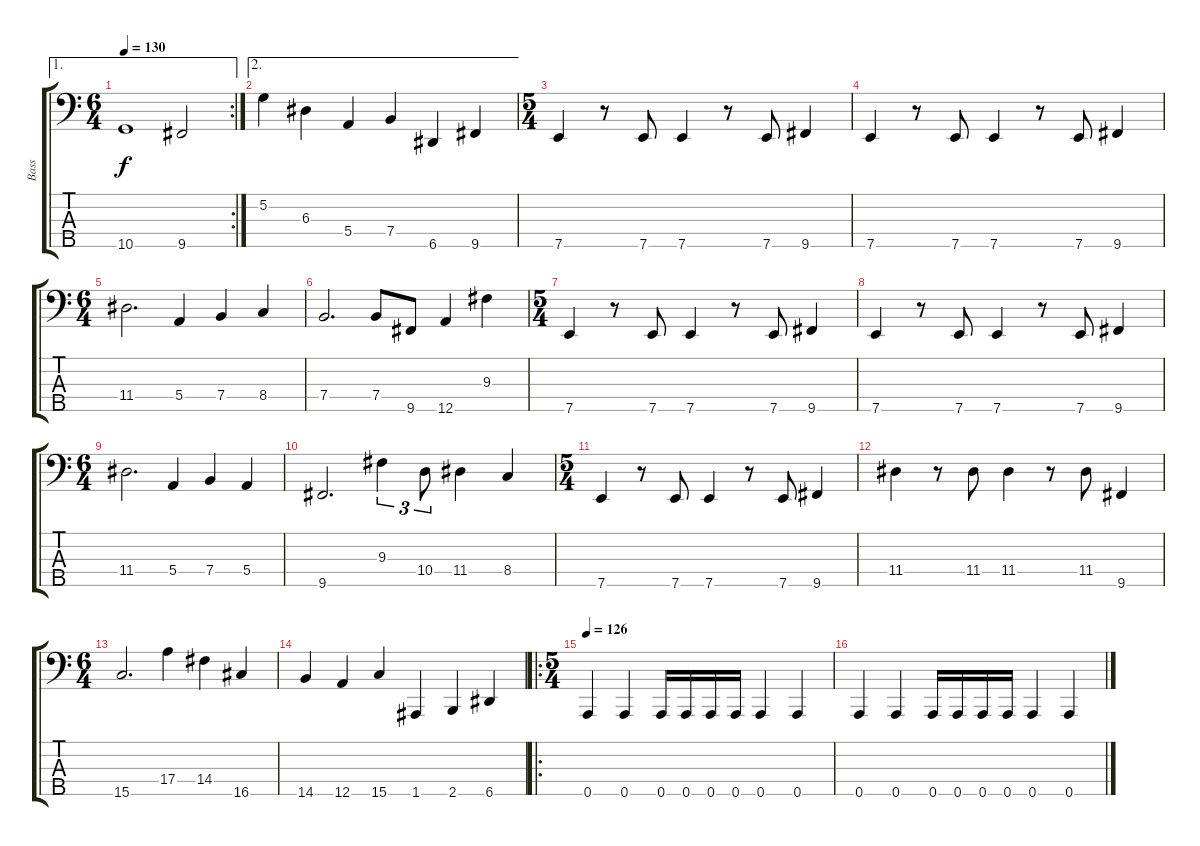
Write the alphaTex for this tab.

\track ("Bass" "Bass") {instrument electricbassfinger}
\staff {score tabs}
\tuning (G2 D2 A1 E1 A0) {hide}
\ae 1
\rc 2
\ts (6 4)
\tempo 130
\clef f4
\ks c
10.5.1{dy f} 9.5.2 |
\ae 2
5.2.4 6.3.4 5.4.4 7.4.4 6.5.4 9.5.4 |
\ts (5 4)
7.5.4 r.8 7.5.8 7.5.4 r.8 7.5.8 9.5.4 |
7.5.4 r.8 7.5.8 7.5.4 r.8 7.5.8 9.5.4 |
\ts (6 4)
11.4.2{d} 5.4.4 7.4.4 8.4.4 |
7.4.2{d} 7.4.8 9.5.8 12.5.4 9.3.4 |
\ts (5 4)
7.5.4 r.8 7.5.8 7.5.4 r.8 7.5.8 9.5.4 |
7.5.4 r.8 7.5.8 7.5.4 r.8 7.5.8 9.5.4 |
\ts (6 4)
11.4.2{d} 5.4.4 7.4.4 5.4.4 |
9.5.2{d} 9.3.4{tu (3 2)} 10.4.8{tu (3 2)} 11.4.4 8.4.4 |
\ts (5 4)
7.5.4 r.8 7.5.8 7.5.4 r.8 7.5.8 9.5.4 |
11.4.4 r.8 11.4.8 11.4.4 r.8 11.4.8 9.5.4 |
\ts (6 4)
15.5.2{d} 17.4.4 14.4.4 16.5.4 |
14.5.4 12.5.4 15.5.4 1.5.4 2.5.4 6.5.4 |
\ro
\ts (5 4)
\tempo 126
0.5.4 0.5.4 0.5.16 0.5.16 0.5.16 0.5.16 0.5.4 0.5.4 |
0.5.4 0.5.4 0.5.16 0.5.16 0.5.16 0.5.16 0.5.4 0.5.4
